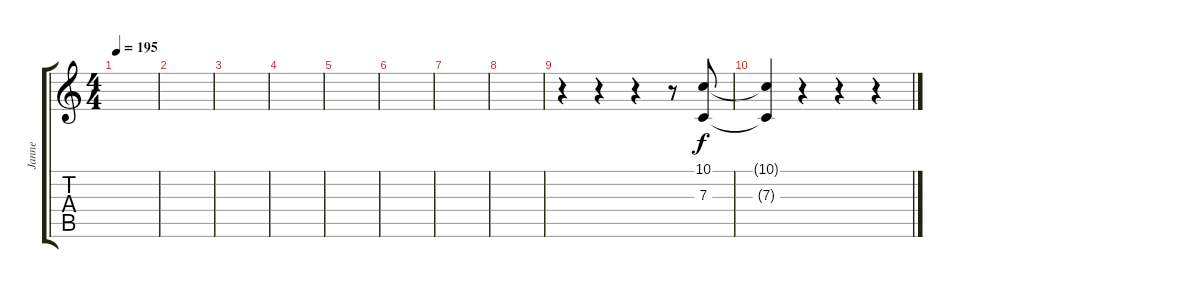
\track ("Janne" "Janne") {instrument stringensemble1}
\staff {score tabs}
\tuning (D4 A3 F3 C3 G2 C2) {hide}
\ts (4 4)
\tempo 195
\clef g2
\ks c
|
|
|
|
|
|
|
|
r.4 r.4 r.4 r.8 (10.1 7.3).8 |
(10.1{t} 7.3{t}).4 r.4 r.4 r.4
